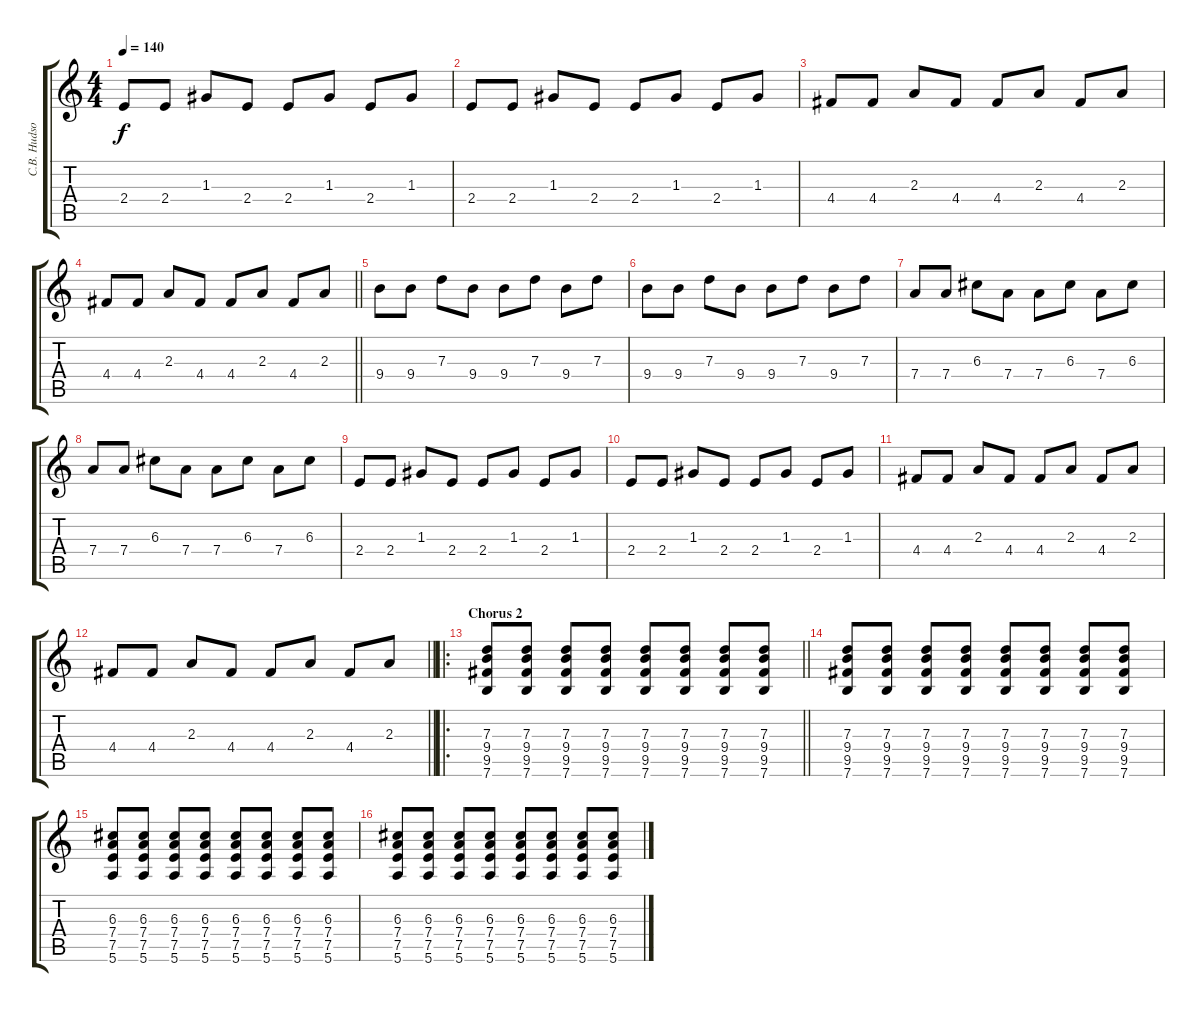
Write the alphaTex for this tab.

\track ("C.B. Hudson" "C.B. Hudso") {instrument overdrivenguitar}
\staff {score tabs}
\tuning (E4 B3 G3 D3 A2 E2) {hide}
\ts (4 4)
\tempo 140
\clef g2
\ks c
2.4.8{dy f} 2.4.8 1.3.8 2.4.8 2.4.8 1.3.8 2.4.8 1.3.8 |
2.4.8 2.4.8 1.3.8 2.4.8 2.4.8 1.3.8 2.4.8 1.3.8 |
4.4.8 4.4.8 2.3.8 4.4.8 4.4.8 2.3.8 4.4.8 2.3.8 |
\barLineRight lightlight
4.4.8 4.4.8 2.3.8 4.4.8 4.4.8 2.3.8 4.4.8 2.3.8 |
9.4.8 9.4.8 7.3.8 9.4.8 9.4.8 7.3.8 9.4.8 7.3.8 |
9.4.8 9.4.8 7.3.8 9.4.8 9.4.8 7.3.8 9.4.8 7.3.8 |
7.4.8 7.4.8 6.3.8 7.4.8 7.4.8 6.3.8 7.4.8 6.3.8 |
7.4.8 7.4.8 6.3.8 7.4.8 7.4.8 6.3.8 7.4.8 6.3.8 |
2.4.8 2.4.8 1.3.8 2.4.8 2.4.8 1.3.8 2.4.8 1.3.8 |
2.4.8 2.4.8 1.3.8 2.4.8 2.4.8 1.3.8 2.4.8 1.3.8 |
4.4.8 4.4.8 2.3.8 4.4.8 4.4.8 2.3.8 4.4.8 2.3.8 |
\barLineRight lightlight
4.4.8 4.4.8 2.3.8 4.4.8 4.4.8 2.3.8 4.4.8 2.3.8 |
\ro
\section ("" "Chorus 2")
\barLineRight lightlight
(7.3 9.4 9.5 7.6).8{volume 10 instrument overdrivenguitar} (7.3 9.4 9.5 7.6).8 (7.3 9.4 9.5 7.6).8 (7.3 9.4 9.5 7.6).8 (7.3 9.4 9.5 7.6).8 (7.3 9.4 9.5 7.6).8 (7.3 9.4 9.5 7.6).8 (7.3 9.4 9.5 7.6).8 |
(7.3 9.4 9.5 7.6).8{volume 10 instrument overdrivenguitar} (7.3 9.4 9.5 7.6).8 (7.3 9.4 9.5 7.6).8 (7.3 9.4 9.5 7.6).8 (7.3 9.4 9.5 7.6).8 (7.3 9.4 9.5 7.6).8 (7.3 9.4 9.5 7.6).8 (7.3 9.4 9.5 7.6).8 |
(6.3 7.4 7.5 5.6).8 (6.3 7.4 7.5 5.6).8 (6.3 7.4 7.5 5.6).8 (6.3 7.4 7.5 5.6).8 (6.3 7.4 7.5 5.6).8 (6.3 7.4 7.5 5.6).8 (6.3 7.4 7.5 5.6).8 (6.3 7.4 7.5 5.6).8 |
(6.3 7.4 7.5 5.6).8 (6.3 7.4 7.5 5.6).8 (6.3 7.4 7.5 5.6).8 (6.3 7.4 7.5 5.6).8 (6.3 7.4 7.5 5.6).8 (6.3 7.4 7.5 5.6).8 (6.3 7.4 7.5 5.6).8 (6.3 7.4 7.5 5.6).8
